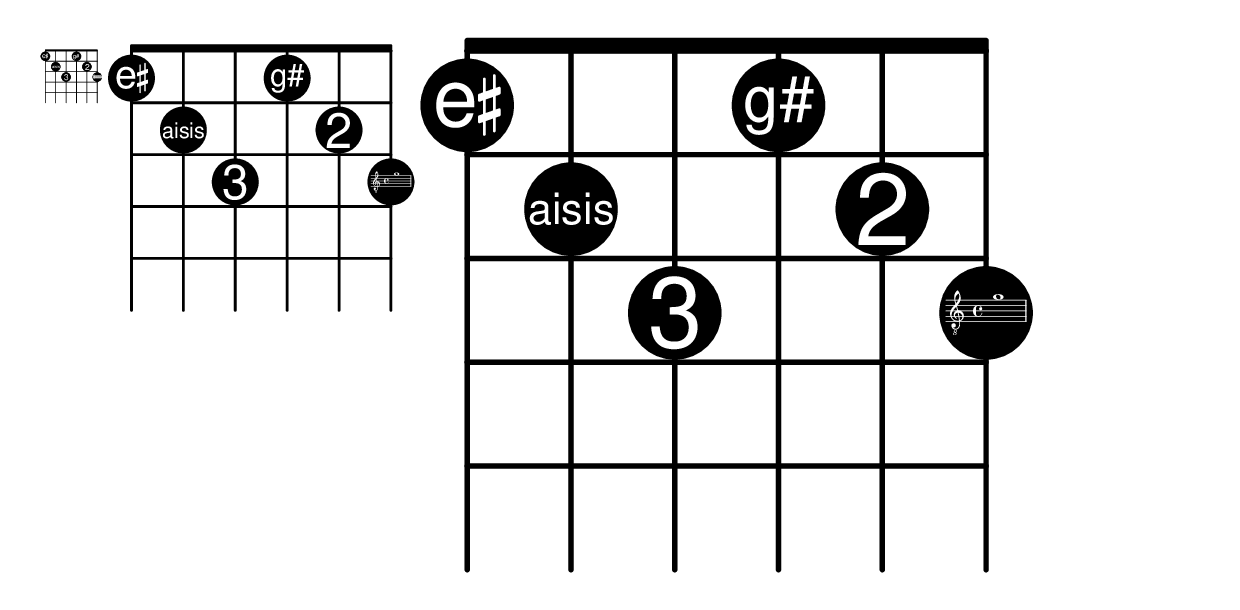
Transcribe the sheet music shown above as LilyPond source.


\version "2.19.25"

\header {
  texidoc="Markups can be put into the dots of a fret-diagram.  Those markups
are scaled automatically to fit into the dots.
"
}

myFretDiagram =
\markup
  \fret-diagram-verbose #`(
    (place-fret 6 1
       ,(markup
         #:concat (
           #:vcenter "e"
           #:fontsize -5
           #:musicglyph "accidentals.sharp")))
    (place-fret 5 2 "aisis")
    (place-fret 4 3 3)
    (place-fret 3 1 "g#")
    (place-fret 2 2 2)
    (place-fret 1 3 ,#{ \markup \score { { \clef "G_8" g'1 } } #}))


\markup
  \override #'(fret-diagram-details . ((finger-code . in-dot))) {
  \myFretDiagram
  \override #'(size . 5) \myFretDiagram
  \override #'(size . 10) \myFretDiagram
}
